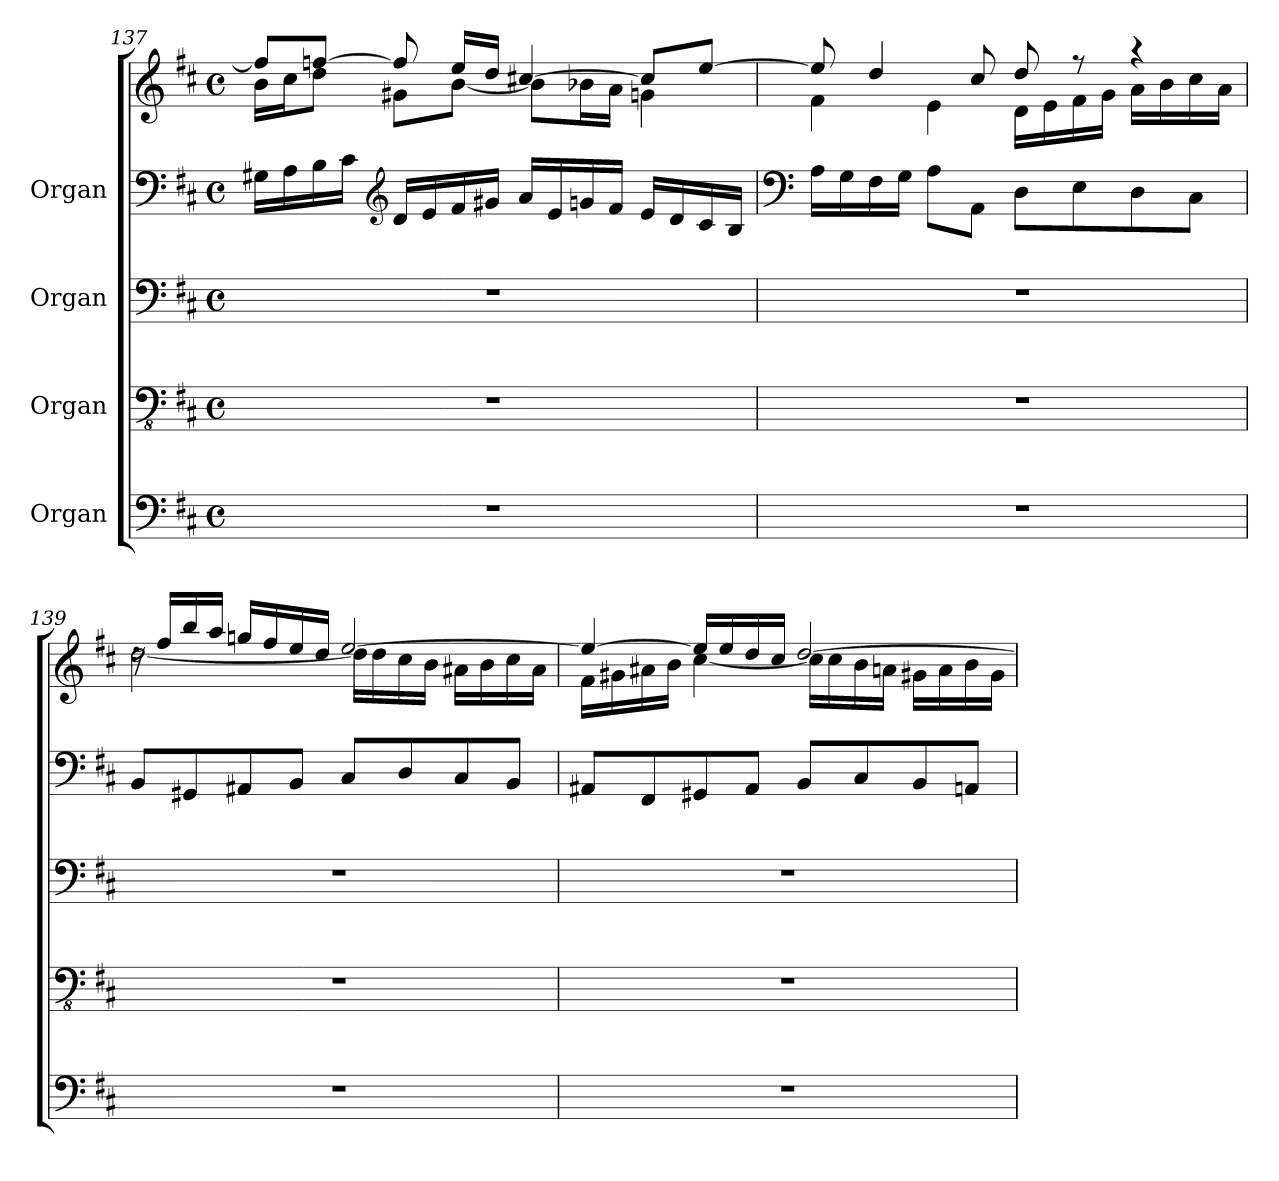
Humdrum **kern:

**kern	**kern	**kern	**kern	**kern
*part4	*part3	*part2	*part1	*part1
*staff5	*staff4	*staff3	*staff2	*staff1
*I"Organ	*I"Organ	*I"Organ	*I"Organ	*
*clefF4	*clefFv4	*clefF4	*clefF4	*clefG2
*k[f#c#]	*k[f#c#]	*k[f#c#]	*k[f#c#]	*k[f#c#]
*M4/4	*M4/4	*M4/4	*M4/4	*M4/4
*met(c)	*met(c)	*met(c)	*met(c)	*met(c)
=137	=137	=137	=137	=137
*	*	*	*	*^
1r	1r	1r	16G#X\LL	8ff#/L]	16b\LL
.	.	.	16A\	.	16cc#\J
.	.	.	16B\	[8ffn/J	8dd\J
.	.	.	16c#\JJ	.	.
*	*	*	*clefG2	*	*
.	.	.	16d/LL	8ff/]	8g#X\L
.	.	.	16e/	.	.
.	.	.	16f#/	16ee/LL	[8b\J
.	.	.	16g#X/JJ	16dd/JJ	.
.	.	.	16a/LL	[4cc#X/	8b\L]
.	.	.	16e/	.	.
.	.	.	16gn/	.	16b-X\L
.	.	.	16f#/JJ	.	16a\JJ
.	.	.	16e/LL	8cc#/L]	4gn\
.	.	.	16d/	.	.
.	.	.	16c#/	[8ee/J	.
.	.	.	16B/JJ	.	.
=138	=138	=138	=138	=138	=138
*	*	*	*clefF4	*	*
1r	1r	1r	16A\LL	8ee/]	4f#\
.	.	.	16G\	.	.
.	.	.	16F#\	4dd/	.
.	.	.	16G\JJ	.	.
.	.	.	8A\L	.	4e\
.	.	.	8AA\J	8cc#/	.
.	.	.	8D\L	8dd/	16d\LL
.	.	.	.	.	16e\
.	.	.	8E\	8r	16f#\
.	.	.	.	.	16g\JJ
.	.	.	8D\	4r	16a\LL
.	.	.	.	.	16b\
.	.	.	8C#\J	.	16cc#\
.	.	.	.	.	16a\JJ
!!LO:PB:g=z	!!
=139	=139	=139	=139	=139	=139
1r	1r	1r	8BB/L	16rdd	[2dd\
.	.	.	.	16ff#/LL	.
.	.	.	8GG#X/	16bb/	.
.	.	.	.	16aa/JJ	.
.	.	.	8AA#X/	16ggn/LL	.
.	.	.	.	16ff#/	.
.	.	.	8BB/J	16ee/	.
.	.	.	.	16dd/JJ	.
.	.	.	8C#/L	[2ee/	16dd\LL]
.	.	.	.	.	16dd\
.	.	.	8D/	.	16cc#\
.	.	.	.	.	16b\JJ
.	.	.	8C#/	.	16a#X\LL
.	.	.	.	.	16b\
.	.	.	8BB/J	.	16cc#\
.	.	.	.	.	16a#\JJ
=140	=140	=140	=140	=140	=140
1r	1r	1r	8AA#X/L	4ee/_	16f#\LL
.	.	.	.	.	16g#X\
.	.	.	8FF#/	.	16a#X\
.	.	.	.	.	16b\JJ
.	.	.	8GG#X/	16ee/LL]	[4cc#\
.	.	.	.	16ee/	.
.	.	.	8AA#/J	16dd/	.
.	.	.	.	16cc#/JJ	.
.	.	.	8BB/L	[2dd/	16cc#\LL]
.	.	.	.	.	16cc#\
.	.	.	8C#/	.	16b\
.	.	.	.	.	16an\JJ
.	.	.	8BB/	.	16g#X\LL
.	.	.	.	.	16a\
.	.	.	8AAn/J	.	16b\
.	.	.	.	.	16g#\JJ
*	*	*	*	*v	*v
=	=	=	=	=
*-	*-	*-	*-	*-
